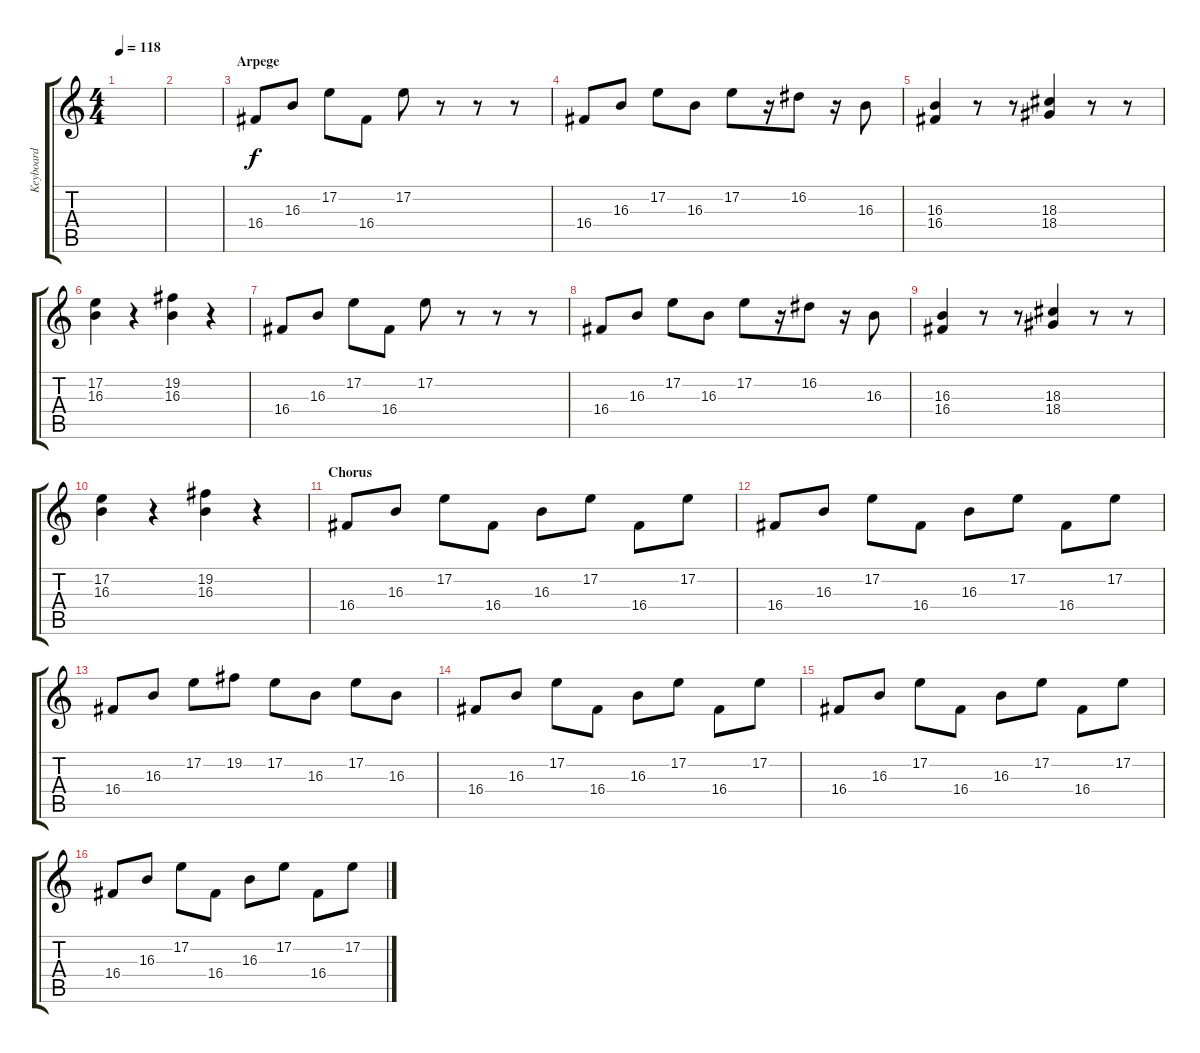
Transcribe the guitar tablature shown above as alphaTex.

\track ("Keyboard" "Keyboard") {instrument brightacousticpiano}
\staff {score tabs}
\tuning (E4 B3 G3 D3 A2 E2) {hide}
\ts (4 4)
\tempo 118
\clef g2
\ks c
|
|
\section ("" "Arpege")
16.4.8 16.3.8 17.2.8 16.4.8 17.2.8 r.8 r.8 r.8 |
16.4.8 16.3.8 17.2.8 16.3.8 17.2.8 r.16 16.2.8 r.16 16.3.8 |
(16.3 16.4).4 r.8 r.8 (18.3 18.4).4 r.8 r.8 |
(17.2 16.3).4 r.4 (19.2 16.3).4 r.4 |
16.4.8 16.3.8 17.2.8 16.4.8 17.2.8 r.8 r.8 r.8 |
16.4.8 16.3.8 17.2.8 16.3.8 17.2.8 r.16 16.2.8 r.16 16.3.8 |
(16.3 16.4).4 r.8 r.8 (18.3 18.4).4 r.8 r.8 |
(17.2 16.3).4 r.4 (19.2 16.3).4 r.4 |
\section ("" "Chorus")
16.4.8 16.3.8 17.2.8 16.4.8 16.3.8 17.2.8 16.4.8 17.2.8 |
16.4.8 16.3.8 17.2.8 16.4.8 16.3.8 17.2.8 16.4.8 17.2.8 |
16.4.8 16.3.8 17.2.8 19.2.8 17.2.8 16.3.8 17.2.8 16.3.8 |
16.4.8 16.3.8 17.2.8 16.4.8 16.3.8 17.2.8 16.4.8 17.2.8 |
16.4.8 16.3.8 17.2.8 16.4.8 16.3.8 17.2.8 16.4.8 17.2.8 |
16.4.8 16.3.8 17.2.8 16.4.8 16.3.8 17.2.8 16.4.8 17.2.8
